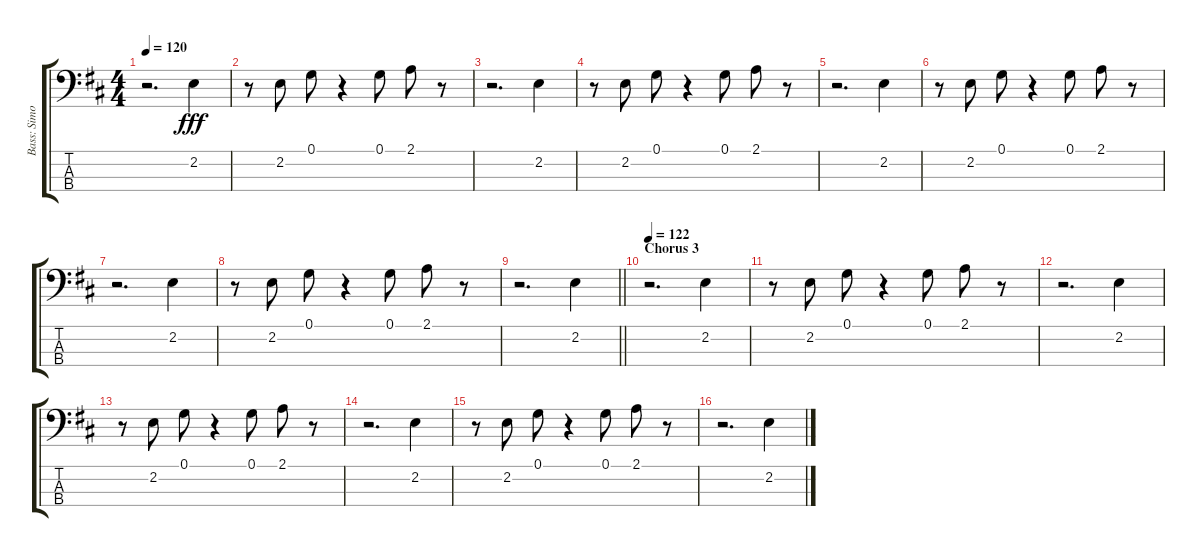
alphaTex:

\track ("Bass: Simon Kirke" "Bass: Simo") {instrument electricbasspick}
\staff {score tabs}
\tuning (G2 D2 A1 E1) {hide}
\ts (4 4)
\tempo 120
\clef f4
\ks d
r.2{d dy fff} 2.2.4 |
r.8 2.2.8 0.1.8 r.4 0.1.8 2.1.8 r.8 |
r.2{d} 2.2.4 |
r.8 2.2.8 0.1.8 r.4 0.1.8 2.1.8 r.8 |
r.2{d} 2.2.4 |
r.8 2.2.8 0.1.8 r.4 0.1.8 2.1.8 r.8 |
r.2{d} 2.2.4 |
r.8 2.2.8 0.1.8 r.4 0.1.8 2.1.8 r.8 |
\barLineRight lightlight
r.2{d} 2.2.4 |
\section ("" "Chorus 3")
\tempo 122
r.2{d} 2.2.4 |
r.8 2.2.8 0.1.8 r.4 0.1.8 2.1.8 r.8 |
r.2{d} 2.2.4 |
r.8 2.2.8 0.1.8 r.4 0.1.8 2.1.8 r.8 |
r.2{d} 2.2.4 |
r.8 2.2.8 0.1.8 r.4 0.1.8 2.1.8 r.8 |
r.2{d} 2.2.4
